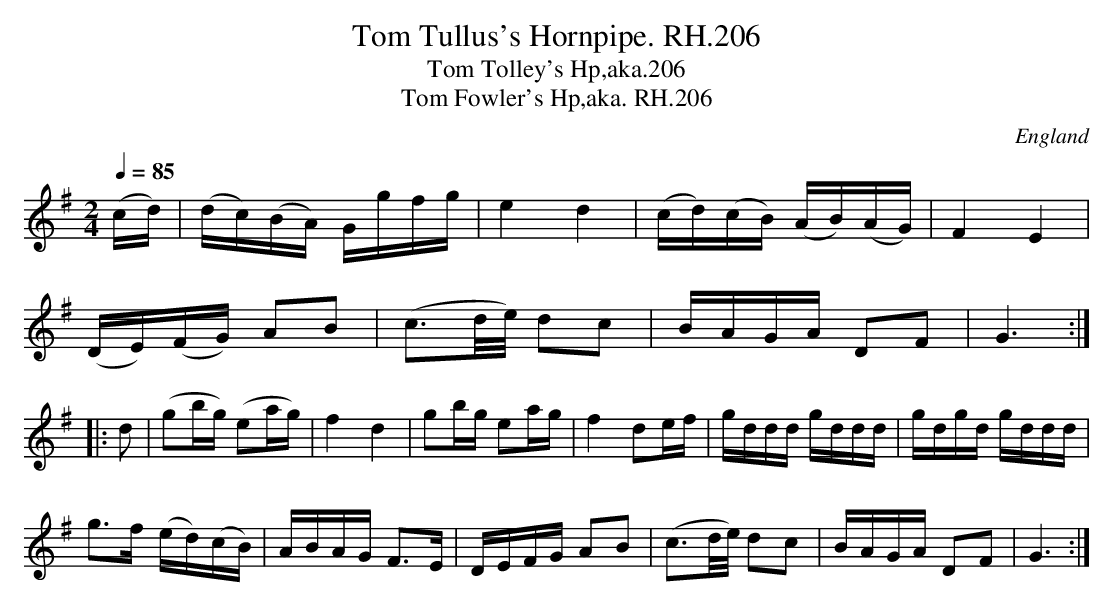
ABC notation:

X:1
T:Tom Tullus's Hornpipe. RH.206
T:Tom Tolley's Hp,aka.206
T:Tom Fowler's Hp,aka. RH.206
L:1/16
M:2/4
O:England
Q:1/4=85
K:G
(cd)|(dc)(BA) Ggfg|e4 d4|(cd)(cB) (AB)(AG)|F4 E4|!
(DE)(FG) A2B2|(c3d/e/) d2c2|BAGA D2F2|G6:|!
|:d2|(g2bg) (e2ag)|f4 d4|g2bg e2ag|f4 d2ef|\
gddd gddd|gdgd gddd|!
g3f (ed)(cB)|ABAG F3E|\
DEFG A2B2|(c3d/e/) d2c2|BAGA D2F2|G6:|
